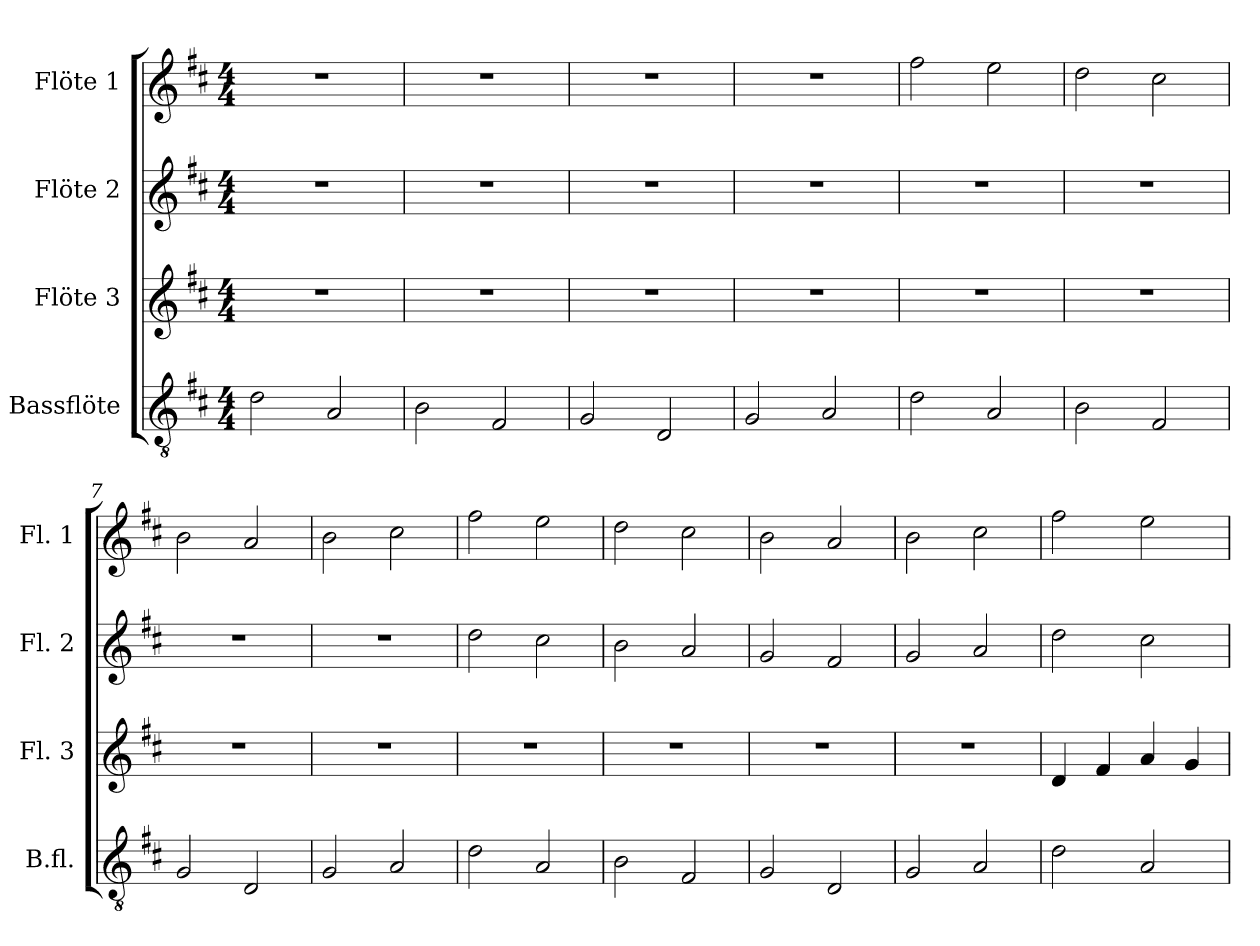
**kern	**kern	**kern	**kern
*part4	*part3	*part2	*part1
*staff4	*staff3	*staff2	*staff1
*I"Bassflöte	*I"Flöte 3	*I"Flöte 2	*I"Flöte 1
*I'B.fl.	*I'Fl. 3	*I'Fl. 2	*I'Fl. 1
*clefGv2	*clefG2	*clefG2	*clefG2
*k[f#c#]	*k[f#c#]	*k[f#c#]	*k[f#c#]
*M4/4	*M4/4	*M4/4	*M4/4
*MM85	*MM85	*MM85	*MM85
=1	=1	=1	=1
2d\	1r	1r	1r
2A/	.	.	.
=2	=2	=2	=2
2B\	1r	1r	1r
2F#/	.	.	.
=3	=3	=3	=3
2G/	1r	1r	1r
2D/	.	.	.
=4	=4	=4	=4
2G/	1r	1r	1r
2A/	.	.	.
=5	=5	=5	=5
2d\	1r	1r	2ff#\
2A/	.	.	2ee\
=6	=6	=6	=6
2B\	1r	1r	2dd\
2F#/	.	.	2cc#\
=7	=7	=7	=7
2G/	1r	1r	2b\
2D/	.	.	2a/
=8	=8	=8	=8
2G/	1r	1r	2b\
2A/	.	.	2cc#\
=9	=9	=9	=9
2d\	1r	2dd\	2ff#\
2A/	.	2cc#\	2ee\
=10	=10	=10	=10
2B\	1r	2b\	2dd\
2F#/	.	2a/	2cc#\
=11	=11	=11	=11
2G/	1r	2g/	2b\
2D/	.	2f#/	2a/
!!LO:LB:g=z
=12	=12	=12	=12
2G/	1r	2g/	2b\
2A/	.	2a/	2cc#\
=13	=13	=13	=13
2d\	4d/	2dd\	2ff#\
.	4f#/	.	.
2A/	4a/	2cc#\	2ee\
.	4g/	.	.
=	=	=	=
*-	*-	*-	*-
